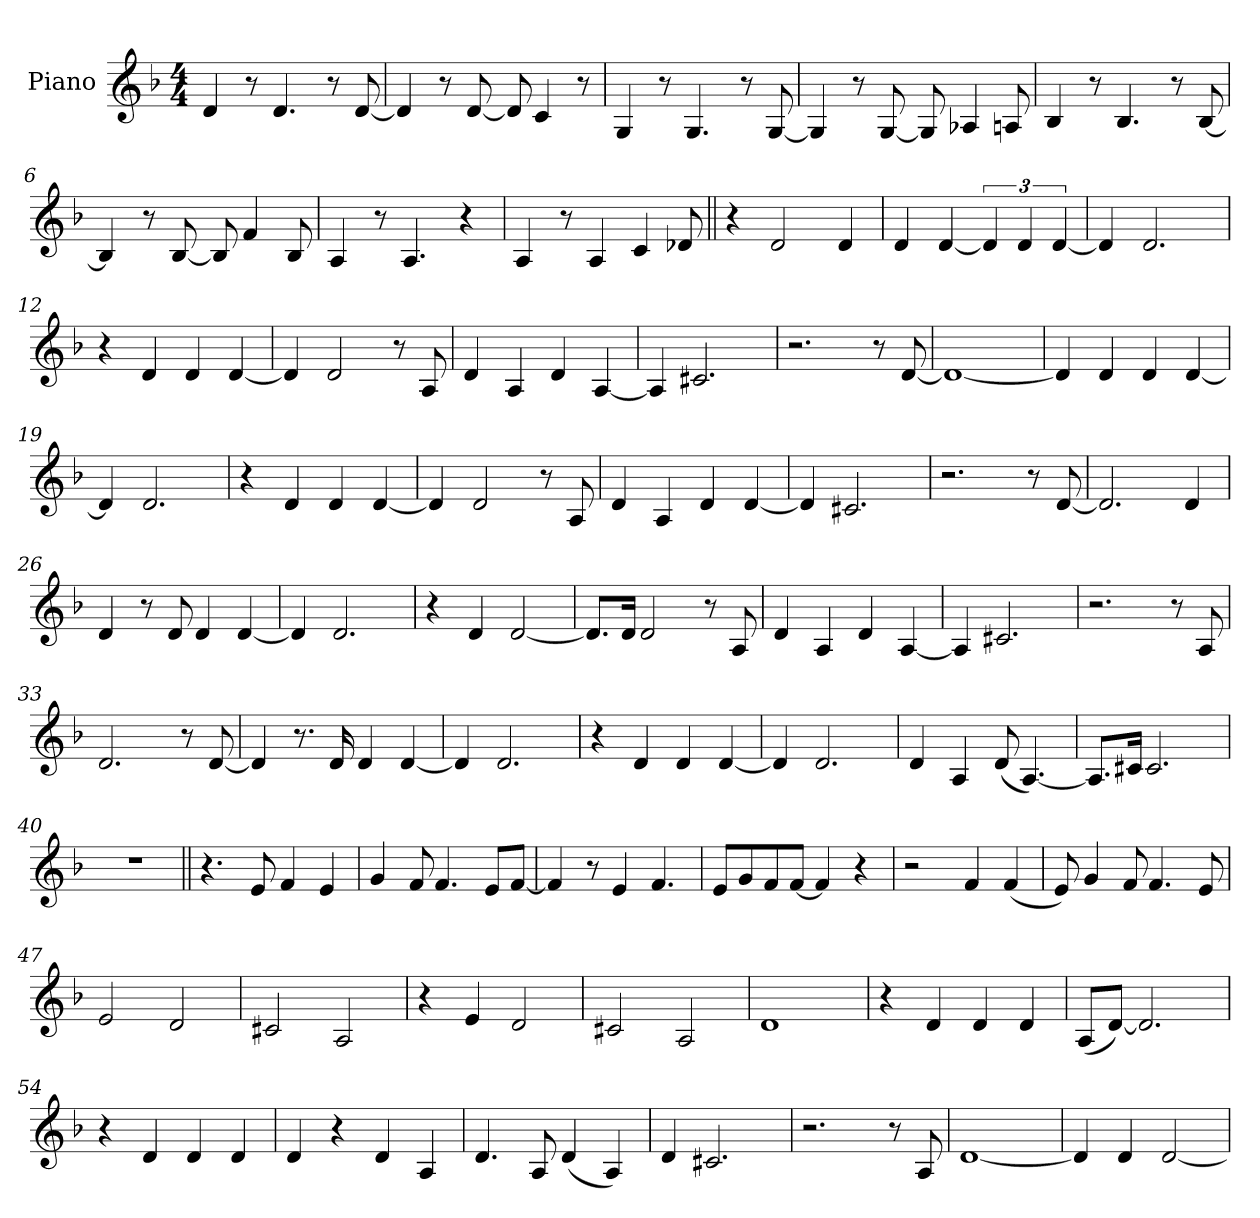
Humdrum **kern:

**kern
*part1
*staff1
*I"Piano
*I'Pno.
*clefG2
*k[b-]
*M4/4
=1
4d!
8r
4.d!
8r
[8d!
=2
4d!]
8r
[8d!
8d!]
4c!
8r
=3
4G!
8r
4.G!
8r
[8G!
=4
4G!]
8r
[8G!
8G!]
4A-X!
8An!
=5
4B-!
8r
4.B-!
8r
[8B-!
=6
4B-!]
8r
[8B-!
8B-!]
4f!
8B-!
=7
4A!
8r
4.A!
4r
=8
4A!
8r
4A!
4c!
8d-X!
=9||
4r
2d
4d
=10
4d
[4d
6d]
6d
[6d
=11
4d]
2.d
=12
4r
4d
4d
[4d
=13
4d]
2d
8r
8A
=14
4d
4A
4d
[4A
=15
4A]
2.c#X
=16
2.r
8r
[8d
=17
1d_
=18
4d]
4d
4d
[4d
=19
4d]
2.d
=20
4r
4d
4d
[4d
=21
4d]
2d
8r
8A
=22
4d
4A
4d
[4d
=23
4d]
2.c#X
=24
2.r
8r
[8d
=25
2.d]
4d
=26
4d
8r
8d
4d
[4d
=27
4d]
2.d
=28
4r
4d
[2d
=29
8.dL]
16dJk
2d
8r
8A
=30
4d
4A
4d
[4A
=31
4A]
2.c#X
=32
2.r
8r
8A
=33
2.d
8r
[8d
=34
4d]
8.r
16d
4d
[4d
=35
4d]
2.d
=36
4r
4d
4d
[4d
=37
4d]
2.d
=38
4d
4A
(<8d
[4.A)
=39
8.AL]
16c#XJk
2.c#
=40
1r
=41||
4.r
8e
4f
4e
=42
4g
8f
4.f
8eL
[8fJ
=43
4f]
8r
4e
4.f
=44
8eL
8g
8f
[8fJ
4f]
4r
=45
2r
4f
(<4f
=46
8e)
4g
8f
4.f
8e
=47
2e
2d
=48
2c#X
2A
=49
4r
4e
2d
=50
2c#X
2A
=51
1d
=52
4r
4d
4d
4d
=53
(<8AL
[8dJ)
2.d]
=54
4r
4d
4d
4d
=55
4d
4r
4d
4A
=56
4.d
8A
(<4d
4A)
=57
4d
2.c#X
=58
2.r
8r
8A
=59
[1d
=60
4d]
4d
[2d
=
*-
